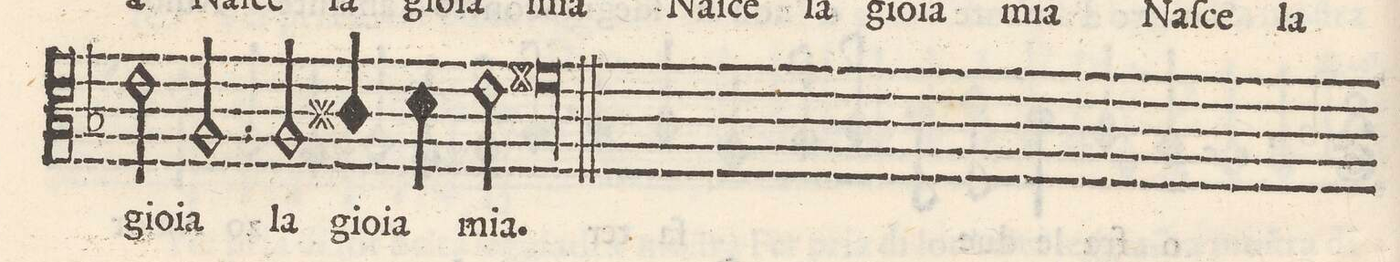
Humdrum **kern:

**kern	**text
*I"QVINTO	*
*clefC3	*
*k[b-]	*
*met(C)	*
*M2/1	*
2e\	gio-
2A/	-ia
=29-	=29-
2r	.
2A/	la
4c#X/	gio-
4d\	-ia
2e\	mi-
=30-	=30-
00f#X	-a.
==	==
*-	*-
